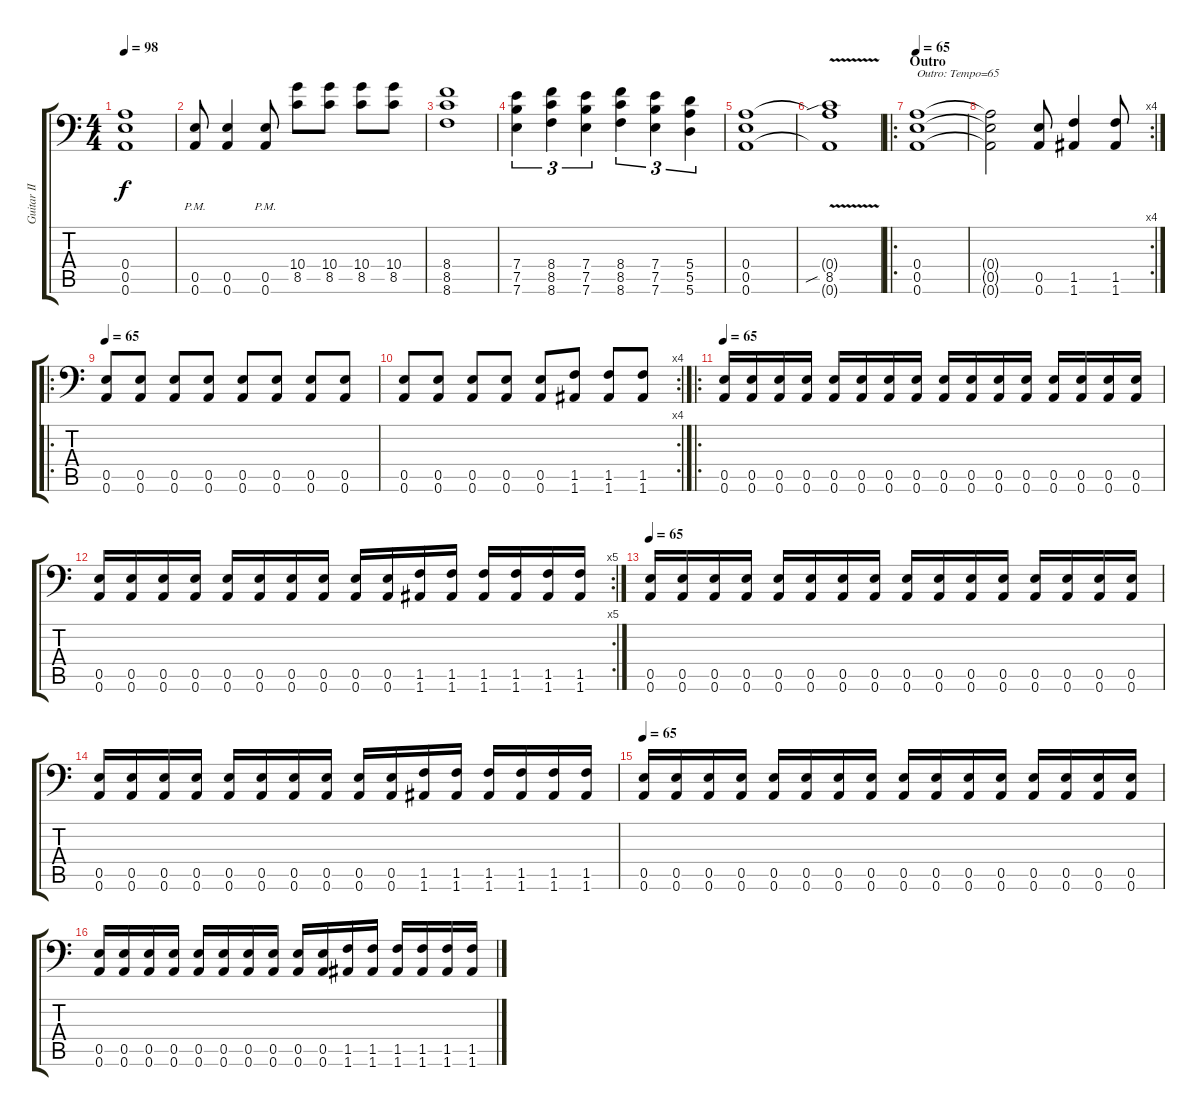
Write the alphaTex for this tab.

\track ("Guitar II [Dallas Toler-Wade]" "Guitar II ") {instrument distortionguitar}
\staff {score tabs}
\tuning (B3 Gb3 D3 A2 E2 A1) {hide}
\ts (4 4)
\tempo 98
\clef f4
\ks c
(0.4 0.5 0.6).1{dy f} |
(0.5{pm} 0.6{pm}).8 (0.5 0.6).4 (0.5{pm} 0.6{pm}).8 (10.4 8.5).8 (10.4 8.5).8 (10.4 8.5).8 (10.4 8.5).8 |
(8.4 8.5 8.6).1 |
(7.4 7.5 7.6).4{tu (3 2)} (8.4 8.5 8.6).4{tu (3 2)} (7.4 7.5 7.6).4{tu (3 2)} (8.4 8.5 8.6).4{tu (3 2)} (7.4 7.5 7.6).4{tu (3 2)} (5.4 5.5 5.6).4{tu (3 2)} |
(0.4 0.5 0.6).1 |
(0.4{t} 8.5{v sib} 0.6{t}).1 |
\ro
\section ("" "Outro")
\tempo 65
(0.4 0.5 0.6).1{txt "Outro: Tempo=65"} |
\rc 4
(0.4{t} 0.5{t} 0.6{t}).2 (0.5 0.6).8 (1.5 1.6).4 (1.5 1.6).8 |
\ro
\tempo 65
(0.5 0.6).8 (0.5 0.6).8 (0.5 0.6).8 (0.5 0.6).8 (0.5 0.6).8 (0.5 0.6).8 (0.5 0.6).8 (0.5 0.6).8 |
\rc 4
(0.5 0.6).8 (0.5 0.6).8 (0.5 0.6).8 (0.5 0.6).8 (0.5 0.6).8 (1.5 1.6).8 (1.5 1.6).8 (1.5 1.6).8 |
\ro
\tempo 65
(0.5 0.6).16 (0.5 0.6).16 (0.5 0.6).16 (0.5 0.6).16 (0.5 0.6).16 (0.5 0.6).16 (0.5 0.6).16 (0.5 0.6).16 (0.5 0.6).16 (0.5 0.6).16 (0.5 0.6).16 (0.5 0.6).16 (0.5 0.6).16 (0.5 0.6).16 (0.5 0.6).16 (0.5 0.6).16 |
\rc 5
(0.5 0.6).16 (0.5 0.6).16 (0.5 0.6).16 (0.5 0.6).16 (0.5 0.6).16 (0.5 0.6).16 (0.5 0.6).16 (0.5 0.6).16 (0.5 0.6).16 (0.5 0.6).16 (1.5 1.6).16 (1.5 1.6).16 (1.5 1.6).16 (1.5 1.6).16 (1.5 1.6).16 (1.5 1.6).16 |
\tempo 65
(0.5 0.6).16{volume 8} (0.5 0.6).16 (0.5 0.6).16 (0.5 0.6).16 (0.5 0.6).16 (0.5 0.6).16 (0.5 0.6).16 (0.5 0.6).16 (0.5 0.6).16 (0.5 0.6).16 (0.5 0.6).16 (0.5 0.6).16 (0.5 0.6).16 (0.5 0.6).16 (0.5 0.6).16 (0.5 0.6).16 |
(0.5 0.6).16 (0.5 0.6).16 (0.5 0.6).16 (0.5 0.6).16 (0.5 0.6).16 (0.5 0.6).16 (0.5 0.6).16 (0.5 0.6).16 (0.5 0.6).16 (0.5 0.6).16 (1.5 1.6).16 (1.5 1.6).16 (1.5 1.6).16 (1.5 1.6).16 (1.5 1.6).16 (1.5 1.6).16 |
\tempo 65
(0.5 0.6).16{volume 4} (0.5 0.6).16 (0.5 0.6).16 (0.5 0.6).16 (0.5 0.6).16 (0.5 0.6).16 (0.5 0.6).16 (0.5 0.6).16 (0.5 0.6).16 (0.5 0.6).16 (0.5 0.6).16 (0.5 0.6).16 (0.5 0.6).16 (0.5 0.6).16 (0.5 0.6).16 (0.5 0.6).16 |
(0.5 0.6).16 (0.5 0.6).16 (0.5 0.6).16 (0.5 0.6).16 (0.5 0.6).16 (0.5 0.6).16 (0.5 0.6).16 (0.5 0.6).16 (0.5 0.6).16 (0.5 0.6).16 (1.5 1.6).16 (1.5 1.6).16 (1.5 1.6).16 (1.5 1.6).16 (1.5 1.6).16 (1.5 1.6).16
